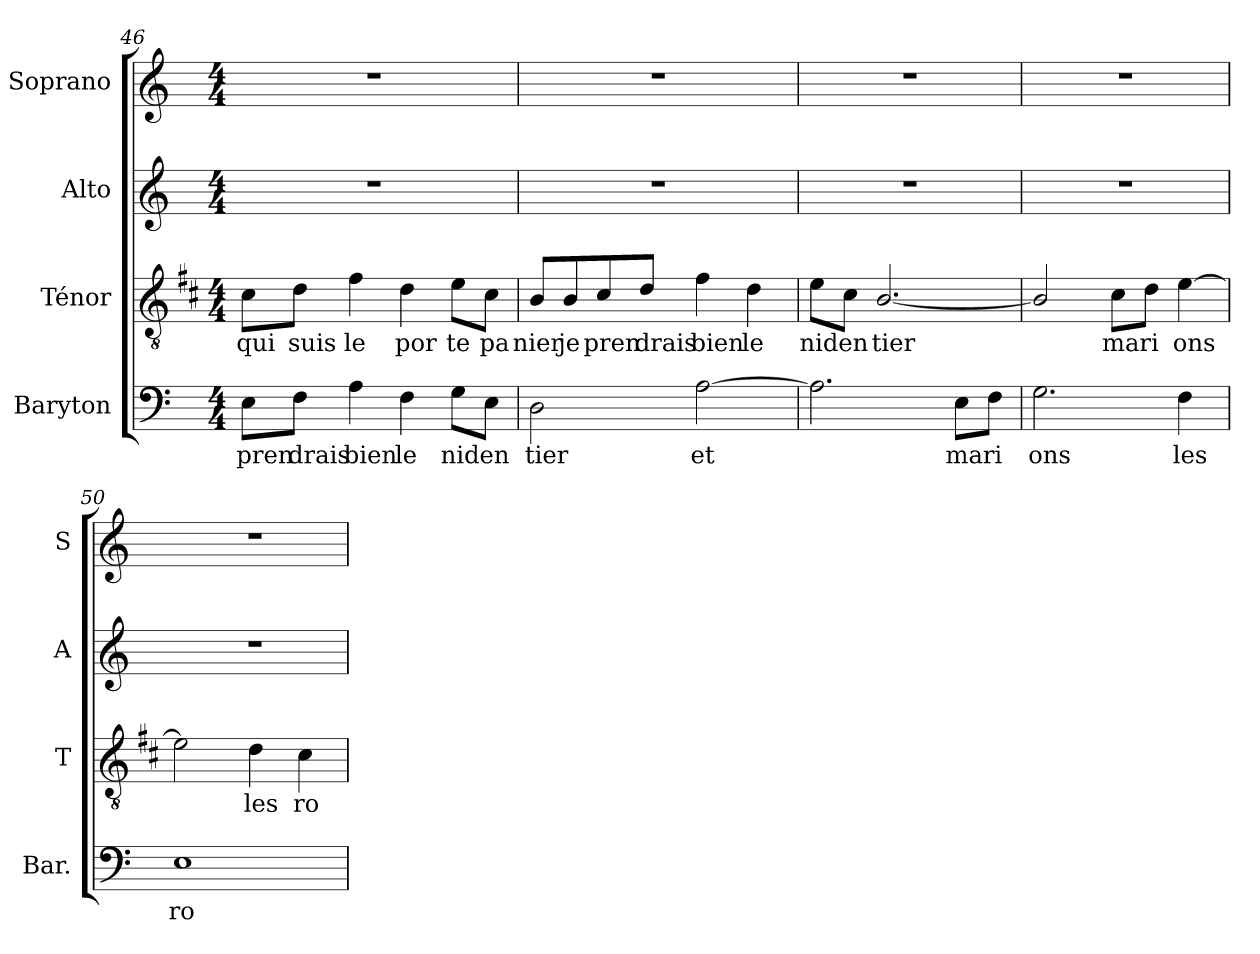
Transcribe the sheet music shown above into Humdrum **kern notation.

**kern	**text	**kern	**text	**kern	**kern
*part4	*part4	*part3	*part3	*part2	*part1
*staff4	*staff4	*staff3	*staff3	*staff2	*staff1
*I"Baryton	*	*I"Ténor	*	*I"Alto	*I"Soprano
*I'Bar.	*	*I'T	*	*I'A	*I'S
*clefF4	*	*clefGv2	*	*clefG2	*clefG2
*	*	*ITrd1c2	*	*	*
*k[]	*	*k[]	*	*k[]	*k[]
*C:	*	*C:	*	*C:	*C:
*M4/4	*	*M4/4	*	*M4/4	*M4/4
=46	=46	=46	=46	=46	=46
!	!LO:LY:b	!	!	!	!
!	!	!	!LO:LY:b	!	!
8E\L	pren	8B\L	qui	1r	1r
!	!LO:LY:b	!	!	!	!
!	!	!	!LO:LY:b	!	!
8F\J	drais	8c\J	suis	.	.
!	!LO:LY:b	!	!	!	!
!	!	!	!LO:LY:b	!	!
4A\	bien	4e\	le	.	.
!	!LO:LY:b	!	!	!	!
!	!	!	!LO:LY:b	!	!
4F\	le	4c\	por	.	.
!	!LO:LY:b	!	!	!	!
!	!	!	!LO:LY:b	!	!
8G\L	nid	8d\L	te	.	.
!	!LO:LY:b	!	!	!	!
!	!	!	!LO:LY:b	!	!
8E\J	en	8B\J	pa	.	.
=47	=47	=47	=47	=47	=47
!	!LO:LY:b	!	!	!	!
!	!	!	!LO:LY:b	!	!
2D\	tier	8A/L	nier	1r	1r
!	!	!	!LO:LY:b	!	!
.	.	8A/	je	.	.
!	!	!	!LO:LY:b	!	!
.	.	8B/	pren	.	.
!	!	!	!LO:LY:b	!	!
.	.	8c/J	drais	.	.
!	!LO:LY:b	!	!	!	!
!	!	!	!LO:LY:b	!	!
[2A\	et	4e\	bien	.	.
!	!	!	!LO:LY:b	!	!
.	.	4c\	le	.	.
=48	=48	=48	=48	=48	=48
!	!	!	!LO:LY:b	!	!
2.A\]	.	8d\L	nid	1r	1r
!	!	!	!LO:LY:b	!	!
.	.	8B\J	en	.	.
!	!	!	!LO:LY:b	!	!
.	.	[2.A/	tier	.	.
!	!LO:LY:b	!	!	!	!
8E\L	ma	.	.	.	.
!	!LO:LY:b	!	!	!	!
8F\J	ri	.	.	.	.
!!LO:LB:g=z
=49	=49	=49	=49	=49	=49
!	!LO:LY:b	!	!	!	!
2.G\	ons	2A/]	.	1r	1r
!	!	!	!LO:LY:b	!	!
.	.	8B\L	ma	.	.
!	!	!	!LO:LY:b	!	!
.	.	8c\J	ri	.	.
!	!LO:LY:b	!	!	!	!
!	!	!	!LO:LY:b	!	!
4F\	les	[4d\	ons	.	.
=50	=50	=50	=50	=50	=50
!	!LO:LY:b	!	!	!	!
1E	ro	2d\]	.	1r	1r
!	!	!	!LO:LY:b	!	!
.	.	4c\	les	.	.
!	!	!	!LO:LY:b	!	!
.	.	4B\	ro	.	.
=	=	=	=	=	=
*-	*-	*-	*-	*-	*-
